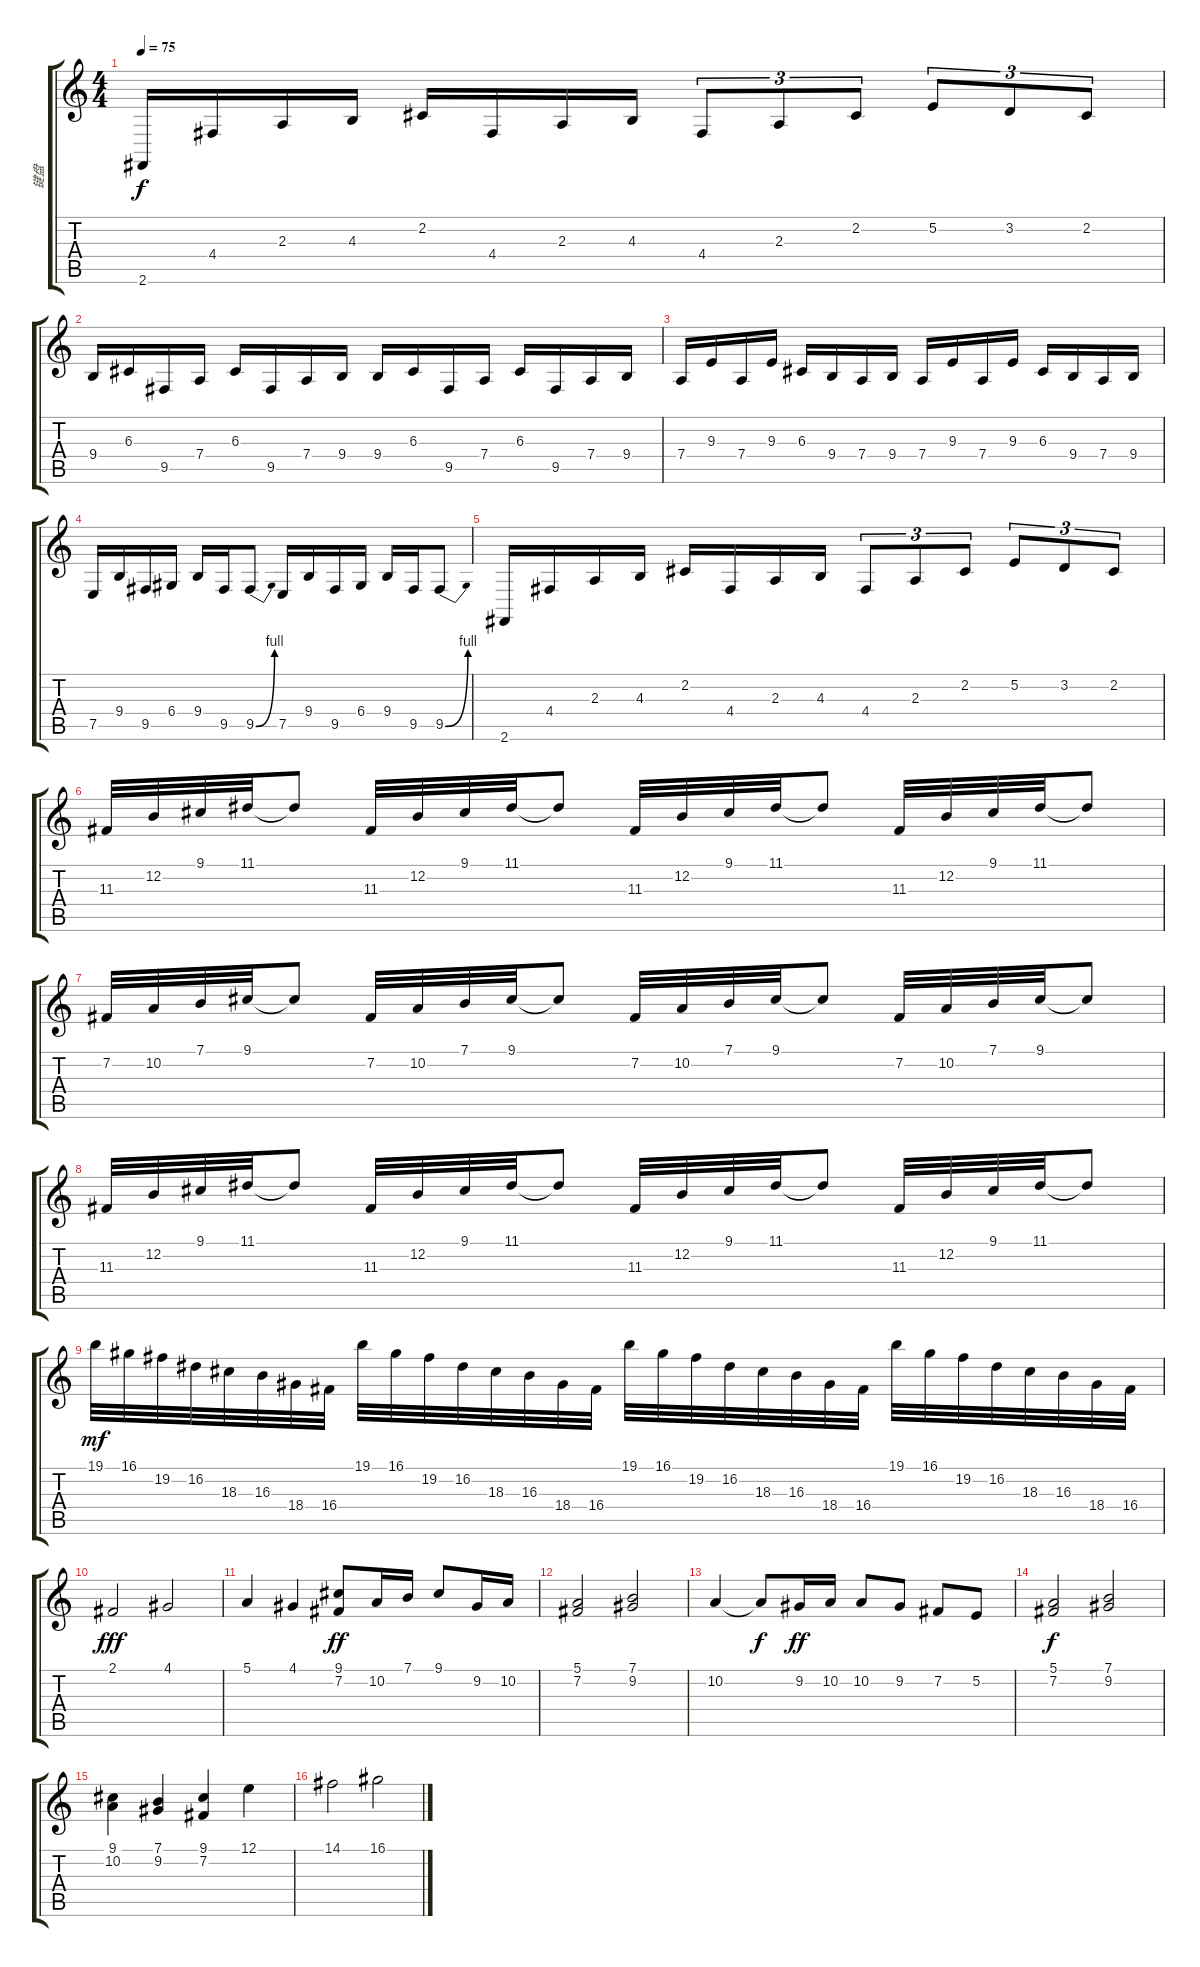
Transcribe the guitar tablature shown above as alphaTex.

\track ("键盘" "键盘") {instrument stringensemble1}
\staff {score tabs}
\tuning (E4 B3 G3 D3 A2 E2) {hide}
\ts (4 4)
\tempo 75
\clef g2
\ks c
2.6.16{dy f} 4.4.16 2.3.16 4.3.16 2.2.16 4.4.16 2.3.16 4.3.16 4.4.8{tu (3 2)} 2.3.8{tu (3 2)} 2.2.8{tu (3 2)} 5.2.8{tu (3 2)} 3.2.8{tu (3 2)} 2.2.8{tu (3 2)} |
9.4.16 6.3.16 9.5.16 7.4.16 6.3.16 9.5.16 7.4.16 9.4.16 9.4.16 6.3.16 9.5.16 7.4.16 6.3.16 9.5.16 7.4.16 9.4.16 |
7.4.16 9.3.16 7.4.16 9.3.16 6.3.16 9.4.16 7.4.16 9.4.16 7.4.16 9.3.16 7.4.16 9.3.16 6.3.16 9.4.16 7.4.16 9.4.16 |
7.5.16 9.4.16 9.5.16 6.4.16 9.4.16 9.5.16 9.5{be (bend 0 0 60 4)}.8 7.5.16 9.4.16 9.5.16 6.4.16 9.4.16 9.5.16 9.5{be (bend 0 0 60 4)}.8 |
2.6.16 4.4.16 2.3.16 4.3.16 2.2.16 4.4.16 2.3.16 4.3.16 4.4.8{tu (3 2)} 2.3.8{tu (3 2)} 2.2.8{tu (3 2)} 5.2.8{tu (3 2)} 3.2.8{tu (3 2)} 2.2.8{tu (3 2)} |
11.3.32 12.2.32 9.1.32 11.1.32 11.1{t}.8 11.3.32 12.2.32 9.1.32 11.1.32 11.1{t}.8 11.3.32 12.2.32 9.1.32 11.1.32 11.1{t}.8 11.3.32 12.2.32 9.1.32 11.1.32 11.1{t}.8 |
7.2.32 10.2.32 7.1.32 9.1.32 9.1{t}.8 7.2.32 10.2.32 7.1.32 9.1.32 9.1{t}.8 7.2.32 10.2.32 7.1.32 9.1.32 9.1{t}.8 7.2.32 10.2.32 7.1.32 9.1.32 9.1{t}.8 |
11.3.32 12.2.32 9.1.32 11.1.32 11.1{t}.8 11.3.32 12.2.32 9.1.32 11.1.32 11.1{t}.8 11.3.32 12.2.32 9.1.32 11.1.32 11.1{t}.8 11.3.32 12.2.32 9.1.32 11.1.32 11.1{t}.8 |
19.1.32{dy mf} 16.1.32 19.2.32 16.2.32 18.3.32 16.3.32 18.4.32 16.4.32 19.1.32 16.1.32 19.2.32 16.2.32 18.3.32 16.3.32 18.4.32 16.4.32 19.1.32 16.1.32 19.2.32 16.2.32 18.3.32 16.3.32 18.4.32 16.4.32 19.1.32 16.1.32 19.2.32 16.2.32 18.3.32 16.3.32 18.4.32 16.4.32 |
2.1.2{dy fff volume 11 instrument stringensemble1} 4.1.2 |
5.1.4 4.1.4 (9.1 7.2).8{dy ff} 10.2.16 7.1.16 9.1.8 9.2.16 10.2.16 |
(5.1 7.2).2 (7.1 9.2).2 |
10.2.4 10.2{t}.8{dy f} 9.2.16{dy ff} 10.2.16 10.2.8 9.2.8 7.2.8 5.2.8 |
(5.1 7.2).2{dy f} (7.1 9.2).2 |
(9.1 10.2).4 (7.1 9.2).4 (9.1 7.2).4 12.1.4 |
14.1.2 16.1.2
